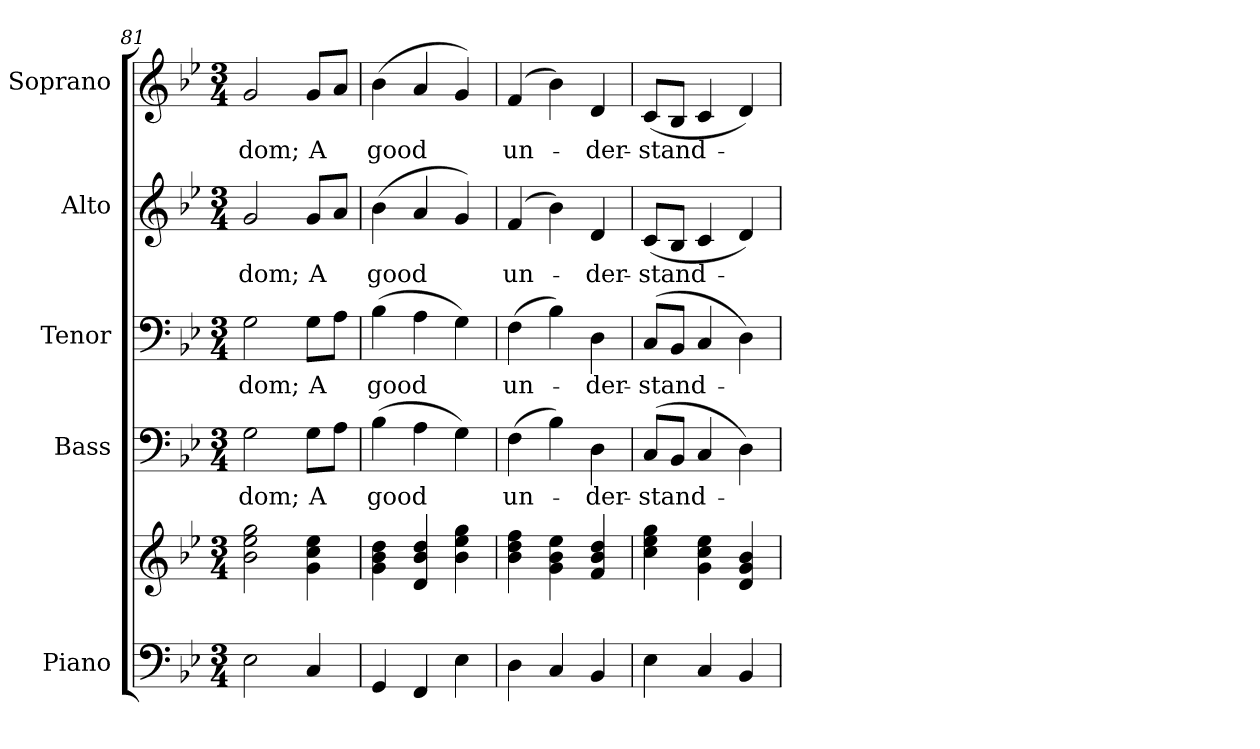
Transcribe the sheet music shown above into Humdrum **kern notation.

**kern	**kern	**kern	**text	**kern	**text	**kern	**text	**kern	**text
*part5	*part5	*part4	*part4	*part3	*part3	*part2	*part2	*part1	*part1
*staff6	*staff5	*staff4	*staff4	*staff3	*staff3	*staff2	*staff2	*staff1	*staff1
*I"Piano	*	*I"Bass	*	*I"Tenor	*	*I"Alto	*	*I"Soprano	*
*I'Pno.	*	*I'B.	*	*I'T.	*	*I'A.	*	*I'S.	*
*clefF4	*clefG2	*clefF4	*	*clefF4	*	*clefG2	*	*clefG2	*
*k[b-e-]	*k[b-e-]	*k[b-e-]	*	*k[b-e-]	*	*k[b-e-]	*	*k[b-e-]	*
*B-:	*B-:	*B-:	*	*B-:	*	*B-:	*	*B-:	*
*M3/4	*M3/4	*M3/4	*	*M3/4	*	*M3/4	*	*M3/4	*
=81	=81	=81	=81	=81	=81	=81	=81	=81	=81
!	!	!	!LO:LY:b:color=#000000	!	!	!	!	!	!
!	!	!	!	!	!LO:LY:b:color=#000000	!	!	!	!
!	!	!	!	!	!	!	!LO:LY:b:color=#000000	!	!
!	!	!	!	!	!	!	!	!	!LO:LY:b:color=#000000
2E-i\	2b-i\ 2ee-i 2ggi	2Gi\	-dom;	2Gi\	-dom;	2gi/	-dom;	2gi/	-dom;
!	!	!	!LO:LY:b:color=#000000	!	!	!	!	!	!
!	!	!	!	!	!LO:LY:b:color=#000000	!	!	!	!
!	!	!	!	!	!	!	!LO:LY:b:color=#000000	!	!
!	!	!	!	!	!	!	!	!	!LO:LY:b:color=#000000
4Ci/	4gi\ 4cci 4ee-i	8Gi\L	A	8Gi\L	A	8gi/L	A	8gi/L	A
.	.	8Ai\J	.	8Ai\J	.	8ai/J	.	8ai/J	.
!!LO:PB:g=z
=82	=82	=82	=82	=82	=82	=82	=82	=82	=82
!	!	!	!LO:LY:b:color=#000000	!	!	!	!	!	!
!	!	!	!	!	!LO:LY:b:color=#000000	!	!	!	!
!	!	!	!	!	!	!	!LO:LY:b:color=#000000	!	!
!	!	!	!	!	!	!	!	!	!LO:LY:b:color=#000000
4GGi/	4gi\ 4b-i 4ddi	(4B-i\	good	(4B-i\	good	(4b-i\	good	(4b-i\	good
4FFi/	4di/ 4b-i 4ddi	4Ai\	.	4Ai\	.	4ai/	.	4ai/	.
4E-i\	4b-i\ 4ee-i 4ggi	4Gi\)	.	4Gi\)	.	4gi/)	.	4gi/)	.
=83	=83	=83	=83	=83	=83	=83	=83	=83	=83
!	!	!	!LO:LY:b:color=#000000	!	!	!	!	!	!
!	!	!	!	!	!LO:LY:b:color=#000000	!	!	!	!
!	!	!	!	!	!	!	!LO:LY:b:color=#000000	!	!
!	!	!	!	!	!	!	!	!	!LO:LY:b:color=#000000
4Di\	4b-i\ 4ddi 4ffi	(4Fi\	un-	(4Fi\	un-	(4fi/	un-	(4fi/	un-
4Ci/	4gi\ 4b-i 4ee-i	4B-i\)	.	4B-i\)	.	4b-i\)	.	4b-i\)	.
!	!	!	!LO:LY:b:color=#000000	!	!	!	!	!	!
!	!	!	!	!	!LO:LY:b:color=#000000	!	!	!	!
!	!	!	!	!	!	!	!LO:LY:b:color=#000000	!	!
!	!	!	!	!	!	!	!	!	!LO:LY:b:color=#000000
4BB-i/	4fi/ 4b-i 4ddi	4Di\	-der-	4Di\	-der-	4di/	-der-	4di/	-der-
=84	=84	=84	=84	=84	=84	=84	=84	=84	=84
!	!	!	!LO:LY:b:color=#000000	!	!	!	!	!	!
!	!	!	!	!	!LO:LY:b:color=#000000	!	!	!	!
!	!	!	!	!	!	!	!LO:LY:b:color=#000000	!	!
!	!	!	!	!	!	!	!	!	!LO:LY:b:color=#000000
4E-i\	4cci\ 4ee-i 4ggi	(8Ci/L	-stand-	(8Ci/L	-stand-	(8ci/L	-stand-	(8ci/L	-stand-
.	.	8BB-i/J	.	8BB-i/J	.	8B-i/J	.	8B-i/J	.
4Ci/	4gi\ 4cci 4ee-i	4Ci/	.	4Ci/	.	4ci/	.	4ci/	.
4BB-i/	4di/ 4gi 4b-i	4Di\)	.	4Di\)	.	4di/)	.	4di/)	.
=	=	=	=	=	=	=	=	=	=
*-	*-	*-	*-	*-	*-	*-	*-	*-	*-
